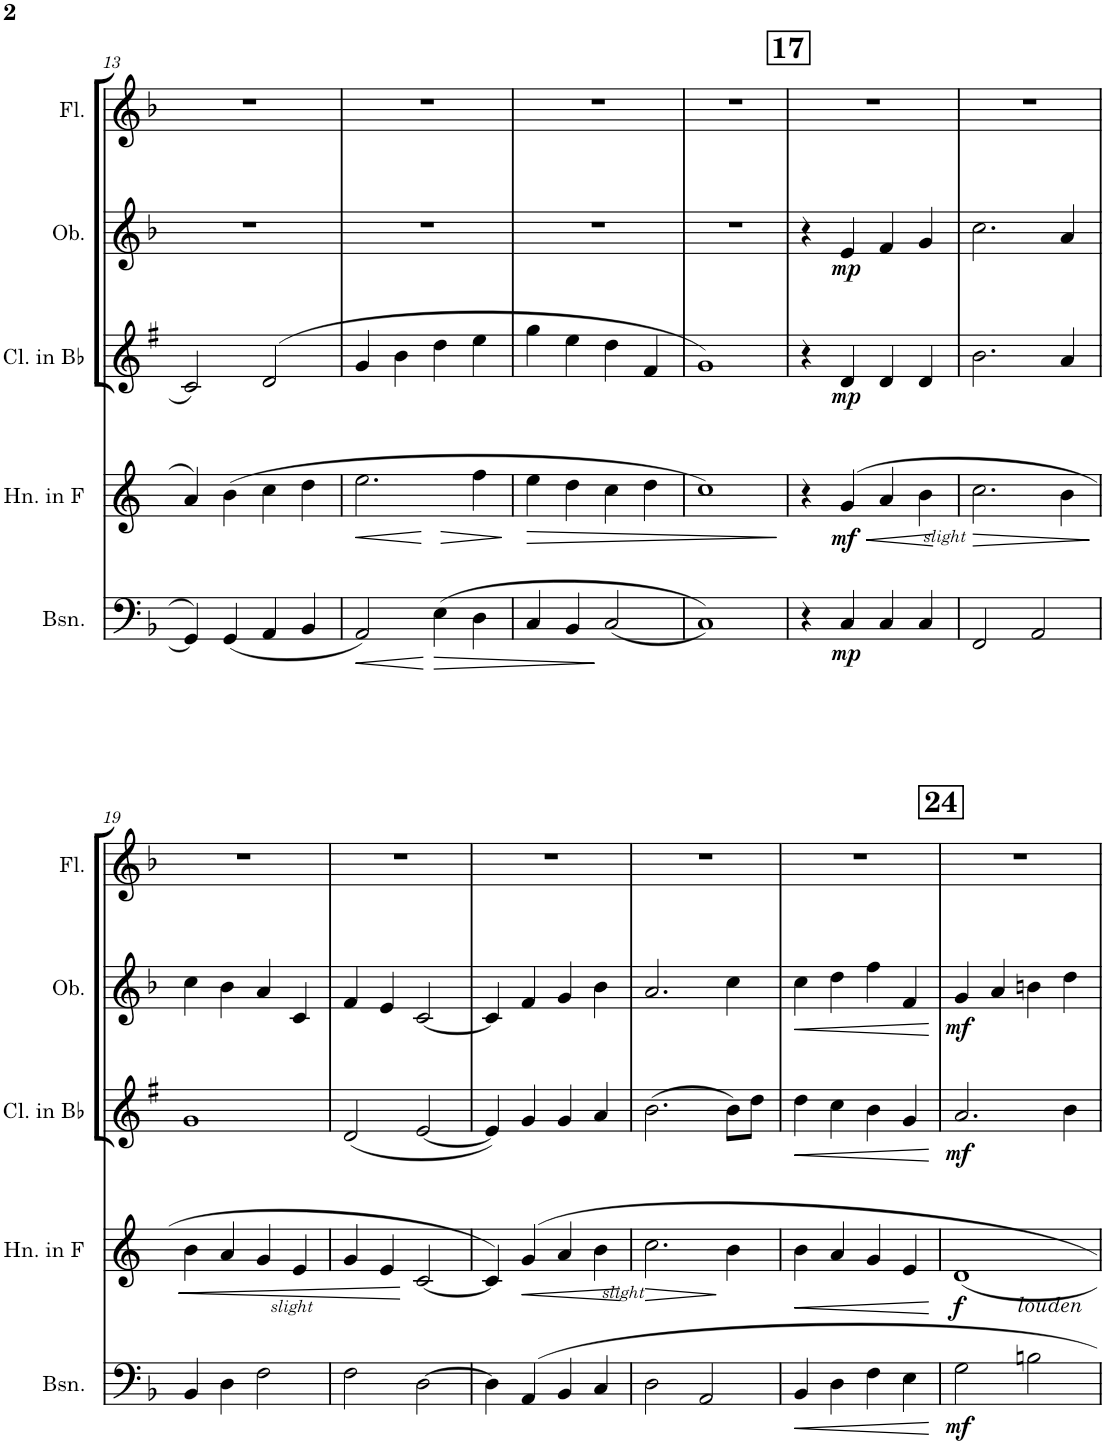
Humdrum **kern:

**kern	**dynam	**kern	**dynam	**kern	**dynam	**kern	**dynam	**kern
*part5	*part5	*part4	*part4	*part3	*part3	*part2	*part2	*part1
*staff5	*staff5	*staff4	*staff4	*staff3	*staff3	*staff2	*staff2	*staff1
*I"Bassoon	*	*I"Horn in F	*	*I"Clarinet in Bb	*	*I"Oboe	*	*I"Flute
*I'Bsn.	*	*I'Hn. in F	*	*I'Cl. in Bb	*	*I'Ob.	*	*I'Fl.
!!LO:PB:g=z
*clefF4	*	*clefG2	*	*clefG2	*	*clefG2	*	*clefG2
*	*	*Trd4c7	*	*Trd1c2	*	*	*	*
*k[b-]	*	*k[]	*	*k[f#]	*	*k[b-]	*	*k[b-]
*M4/4	*	*M4/4	*	*M4/4	*	*M4/4	*	*M4/4
=13	=13	=13	=13	=13	=13	=13	=13	=13
4GG/]	.	4a/	.	2c/	.	1r	.	1r
(4GG/	.	(4b\	.	.	.	.	.	.
4AA/	.	4cc\	.	(2d/	.	.	.	.
4BB-/	.	4dd\	.	.	.	.	.	.
=14	=14	=14	=14	=14	=14	=14	=14	=14
!	!LO:HP:b	!	!LO:HP:b	!	!	!	!	!
2AA/)	<	2.ee\	<	4g/	.	1r	.	1r
.	.	.	.	4b\	.	.	.	.
!	!LO:HP:n=1:b	!	!	!	!	!	!	!
(4E\	[ >	.	.	4dd\	.	.	.	.
!	!	!	!LO:HP:n=1:b	!	!	!	!	!
4D\	.	4ff\	[ >	4ee\	.	.	.	.
.	.	.	]	.	.	.	.	.
=15	=15	=15	=15	=15	=15	=15	=15	=15
!	!	!	!LO:HP:b	!	!	!	!	!
4C/	.	4ee\	>	4gg\	.	1r	.	1r
4BB-/	.	4dd\	.	4ee\	.	.	.	.
(2C/	]	4cc\	.	4dd\	.	.	.	.
.	.	4dd\	.	4f#/	.	.	.	.
=16	=16	=16	=16	=16	=16	=16	=16	=16
1C))	.	1cc)	.	1g)	.	1r	.	1r
.	.	.	]	.	.	.	.	.
!!LO:REH:place=s1:a:B:cj:fs=14:t=17
=17	=17	=17	=17	=17	=17	=17	=17	=17
4r	.	4r	.	4r	.	4r	.	1r
!	!LO:DY:b	!	!LO:HP:b	!	!	!	!	!
!	!	!	!LO:DY:n=1:b	!	!LO:DY:b	!	!LO:DY:b	!
4C/	mp	(4g/	< mf	4d/	mp	4e/	mp	.
4C/	.	4a/	.	4d/	.	4f/	.	.
!	!	!LO:TX:b:i:t=slight	!	!	!	!	!	!
4C/	.	4b\	.	4d/	.	4g/	.	.
.	.	.	[	.	.	.	.	.
=18	=18	=18	=18	=18	=18	=18	=18	=18
!	!	!	!LO:HP:b	!	!	!	!	!
2FF/	.	2.cc\	>	2.b\	.	2.cc\	.	1r
2AA/	.	.	.	.	.	.	.	.
.	.	4b\	.	4a/	.	4a/	.	.
.	.	.	]	.	.	.	.	.
!!LO:LB:g=z
=19	=19	=19	=19	=19	=19	=19	=19	=19
!	!	!	!LO:HP:b	!	!	!	!	!
4BB-/	.	4b\	<	1g	.	4cc\	.	1r
4D\	.	4a/	.	.	.	4b-\	.	.
!	!	!LO:TX:b:i:t=slight	!	!	!	!	!	!
2F\	.	4g/	.	.	.	4a/	.	.
.	.	4e/	.	.	.	4c/	.	.
=20	=20	=20	=20	=20	=20	=20	=20	=20
2F\	.	4g/	.	(2d/	.	4f/	.	1r
.	.	4e/	.	.	.	4e/	.	.
[2D\	.	[2c/	[	[2e/	.	[2c/	.	.
=21	=21	=21	=21	=21	=21	=21	=21	=21
4D\]	.	4c/])	.	4e/])	.	4c/]	.	1r
!	!	!	!LO:HP:b	!	!	!	!	!
4AA/	.	4g/	<	4g/	.	4f/	.	.
4BB-/	.	4a/	.	4g/	.	4g/	.	.
!	!	!LO:TX:b:i:t=slight	!	!	!	!	!	!
4C/	.	4b\	.	4a/	.	4b-\	.	.
.	.	.	[	.	.	.	.	.
=22	=22	=22	=22	=22	=22	=22	=22	=22
!	!	!	!LO:HP:b	!	!	!	!	!
2D\	.	2.cc\	>	(2.b\	.	2.a/	.	1r
2AA/	.	.	.	.	.	.	.	.
.	.	4b\	]	8b\L)	.	4cc\	.	.
.	.	.	.	8dd\J	.	.	.	.
=23	=23	=23	=23	=23	=23	=23	=23	=23
!	!LO:HP:b	!	!LO:HP:b	!	!LO:HP:b	!	!LO:HP:b	!
4BB-/	<	4b\	<	4dd\	<	4cc\	<	1r
4D\	.	4a/	.	4cc\	.	4dd\	.	.
4F\	.	4g/	.	4b\	.	4ff\	.	.
4E\	.	4e/	.	4g/	.	4f/	.	.
.	[	.	[	.	[	.	[	.
!!LO:REH:place=s1:a:B:cj:fs=14:t=24
=24	=24	=24	=24	=24	=24	=24	=24	=24
!	!	!LO:TX:b:i:t=louden	!	!	!	!	!	!
!	!LO:DY:b	!	!LO:DY:b	!	!LO:DY:b	!	!LO:DY:b	!
2G\	mf	1d	f	2.a/	mf	4g/	mf	1r
.	.	.	.	.	.	4a/	.	.
2Bn\	.	.	.	.	.	4bn\	.	.
.	.	.	.	4b\	.	4dd\	.	.
=	=	=	=	=	=	=	=	=
*-	*-	*-	*-	*-	*-	*-	*-	*-
